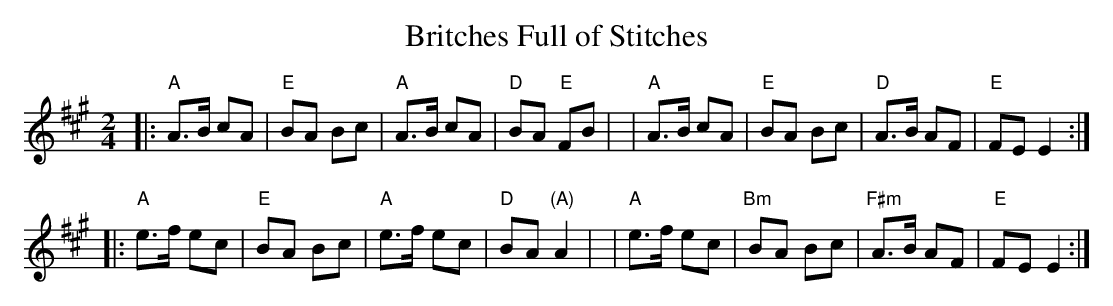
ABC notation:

X:1
T: Britches Full of Stitches
M: 2/4
L: 1/8
K: A
|: "A"A>B cA | "E"BA Bc |  "A"A>B cA | "D"BA "E"FB |\
|  "A"A>B cA | "E"BA Bc |  "D"A>B AF | "E"FE    E2 :|
|: "A"e>f ec | "E"BA Bc |  "A"e>f ec | "D"BA "(A)"A2 |\
|  "A"e>f ec |"Bm"BA Bc |"F#m"A>B AF | "E"FE   E2 :|
